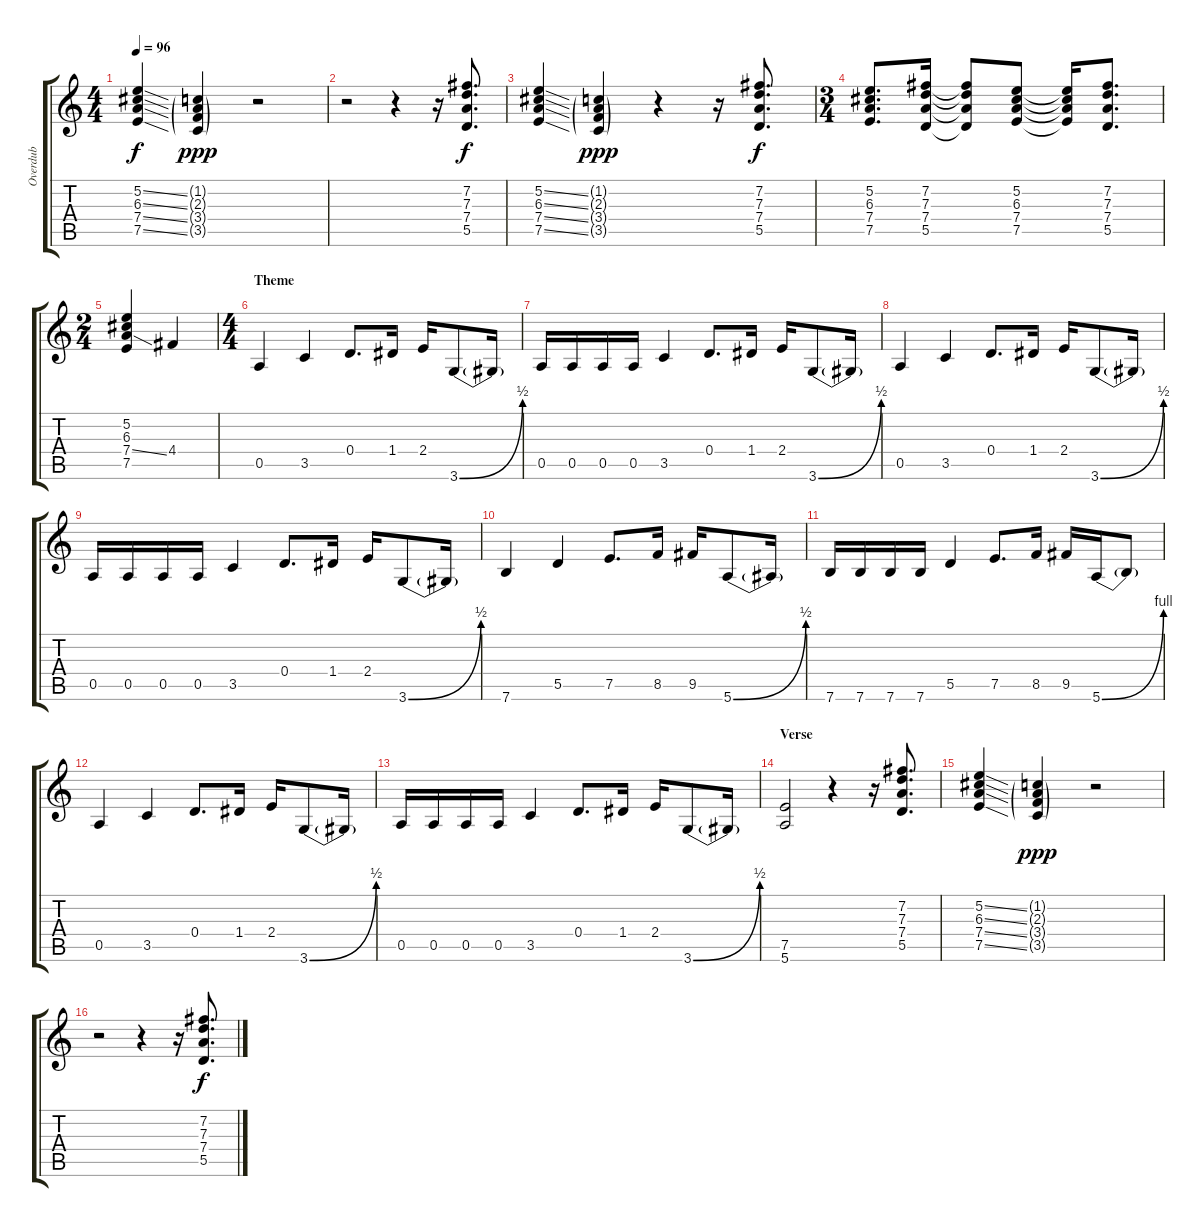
\track ("Overdub" "Overdub") {instrument fretlessbass}
\staff {score tabs}
\tuning (E4 B3 G3 D3 A2 E2) {hide}
\ts (4 4)
\tempo 96
\clef g2
\ks c
(5.2{ss} 6.3{ss} 7.4{ss} 7.5{ss}).4{dy f} (1.2{g} 2.3{g} 3.4{g} 3.5{g}).4{dy ppp} r.2 |
r.2 r.4 r.16 (7.2 7.3 7.4 5.5).8{d dy f} |
(5.2{ss} 6.3{ss} 7.4{ss} 7.5{ss}).4 (1.2{g} 2.3{g} 3.4{g} 3.5{g}).4{dy ppp} r.4 r.16 (7.2 7.3 7.4 5.5).8{d dy f} |
\ts (3 4)
(5.2 6.3 7.4 7.5).8{d} (7.2 7.3 7.4 5.5).16 (7.2{t} 7.3{t} 7.4{t} 5.5{t}).8 (5.2 6.3 7.4 7.5).8 (5.2{t} 6.3{t} 7.4{t} 7.5{t}).16 (7.2 7.3 7.4 5.5).8{d} |
\ts (2 4)
(5.2 6.3 7.4{ss} 7.5).4 4.4.4 |
\ts (4 4)
\section ("" "Theme")
0.5.4 3.5.4 0.4.8{d} 1.4.16 2.4.16 3.6{be (bend 0 0 60 2)}.8 3.6{t}.16 |
0.5.16 0.5.16 0.5.16 0.5.16 3.5.4 0.4.8{d} 1.4.16 2.4.16 3.6{be (bend 0 0 60 2)}.8 3.6{t}.16 |
0.5.4 3.5.4 0.4.8{d} 1.4.16 2.4.16 3.6{be (bend 0 0 60 2)}.8 3.6{t}.16 |
0.5.16 0.5.16 0.5.16 0.5.16 3.5.4 0.4.8{d} 1.4.16 2.4.16 3.6{be (bend 0 0 60 2)}.8 3.6{t}.16 |
7.6.4 5.5.4 7.5.8{d} 8.5.16 9.5.16 5.6{be (bend 0 0 60 2)}.8 5.6{t}.16 |
7.6.16 7.6.16 7.6.16 7.6.16 5.5.4 7.5.8{d} 8.5.16 9.5.16 5.6{be (bend 0 0 60 4)}.16 5.6{t}.8 |
0.5.4 3.5.4 0.4.8{d} 1.4.16 2.4.16 3.6{be (bend 0 0 60 2)}.8 3.6{t}.16 |
0.5.16 0.5.16 0.5.16 0.5.16 3.5.4 0.4.8{d} 1.4.16 2.4.16 3.6{be (bend 0 0 60 2)}.8 3.6{t}.16 |
\section ("" "Verse")
(7.5 5.6).2 r.4 r.16 (7.2 7.3 7.4 5.5).8{d} |
(5.2{ss} 6.3{ss} 7.4{ss} 7.5{ss}).4 (1.2{g} 2.3{g} 3.4{g} 3.5{g}).4{dy ppp} r.2 |
r.2 r.4 r.16 (7.2 7.3 7.4 5.5).8{d dy f}
